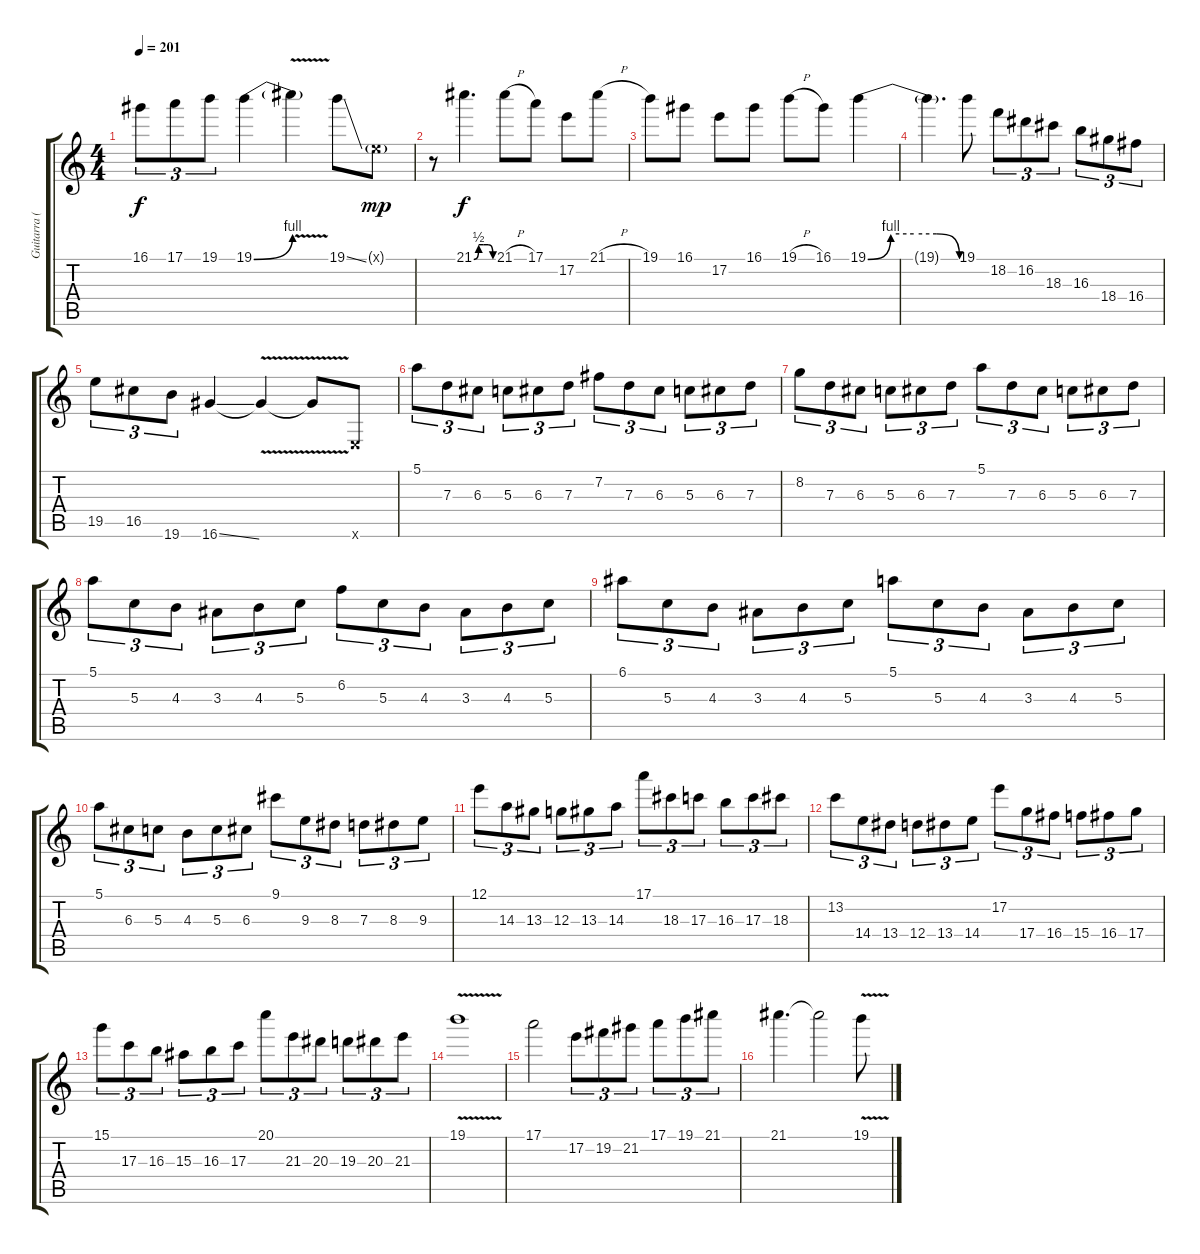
\track ("Guitarra (Morse)" "Guitarra (") {instrument electricguitarclean}
\staff {score tabs}
\tuning (E4 B3 G3 D3 A2 E2) {hide}
\ts (4 4)
\tempo 201
\clef g2
\ks c
16.1.8{tu (3 2) dy f} 17.1.8{tu (3 2)} 19.1.8{tu (3 2)} 19.1{be (bend 0 0 60 4)}.4 19.1{v t}.4 19.1{ss}.8 0.1{g x}.8{dy mp} |
r.8 21.1{be (custom 0 0 15 2 30 2 45 2 60 0)}.4{d dy f} 21.1{h}.8 17.1.8 17.2.8 21.1{h}.8 |
19.1.8 16.1.8 17.2.8 16.1.8 19.1{h}.8 16.1.8 19.1{be (custom 0 0 15 4 30 4 45 4 60 0)}.4 |
19.1{t}.4{d} 19.1.8 18.2.8{tu (3 2)} 16.2.8{tu (3 2)} 18.3.8{tu (3 2)} 16.3.8{tu (3 2)} 18.4.8{tu (3 2)} 16.4.8{tu (3 2)} |
19.5.8{tu (3 2)} 16.5.8{tu (3 2)} 19.6.8{tu (3 2)} 16.6{ss}.4 16.6{v t}.4 16.6{t}.8 0.6{x}.8 |
5.1.8{tu (3 2)} 7.3.8{tu (3 2)} 6.3.8{tu (3 2)} 5.3.8{tu (3 2)} 6.3.8{tu (3 2)} 7.3.8{tu (3 2)} 7.2.8{tu (3 2)} 7.3.8{tu (3 2)} 6.3.8{tu (3 2)} 5.3.8{tu (3 2)} 6.3.8{tu (3 2)} 7.3.8{tu (3 2)} |
8.2.8{tu (3 2)} 7.3.8{tu (3 2)} 6.3.8{tu (3 2)} 5.3.8{tu (3 2)} 6.3.8{tu (3 2)} 7.3.8{tu (3 2)} 5.1.8{tu (3 2)} 7.3.8{tu (3 2)} 6.3.8{tu (3 2)} 5.3.8{tu (3 2)} 6.3.8{tu (3 2)} 7.3.8{tu (3 2)} |
5.1.8{tu (3 2)} 5.3.8{tu (3 2)} 4.3.8{tu (3 2)} 3.3.8{tu (3 2)} 4.3.8{tu (3 2)} 5.3.8{tu (3 2)} 6.2.8{tu (3 2)} 5.3.8{tu (3 2)} 4.3.8{tu (3 2)} 3.3.8{tu (3 2)} 4.3.8{tu (3 2)} 5.3.8{tu (3 2)} |
6.1.8{tu (3 2)} 5.3.8{tu (3 2)} 4.3.8{tu (3 2)} 3.3.8{tu (3 2)} 4.3.8{tu (3 2)} 5.3.8{tu (3 2)} 5.1.8{tu (3 2)} 5.3.8{tu (3 2)} 4.3.8{tu (3 2)} 3.3.8{tu (3 2)} 4.3.8{tu (3 2)} 5.3.8{tu (3 2)} |
5.1.8{tu (3 2)} 6.3.8{tu (3 2)} 5.3.8{tu (3 2)} 4.3.8{tu (3 2)} 5.3.8{tu (3 2)} 6.3.8{tu (3 2)} 9.1.8{tu (3 2)} 9.3.8{tu (3 2)} 8.3.8{tu (3 2)} 7.3.8{tu (3 2)} 8.3.8{tu (3 2)} 9.3.8{tu (3 2)} |
12.1.8{tu (3 2)} 14.3.8{tu (3 2)} 13.3.8{tu (3 2)} 12.3.8{tu (3 2)} 13.3.8{tu (3 2)} 14.3.8{tu (3 2)} 17.1.8{tu (3 2)} 18.3.8{tu (3 2)} 17.3.8{tu (3 2)} 16.3.8{tu (3 2)} 17.3.8{tu (3 2)} 18.3.8{tu (3 2)} |
13.2.8{tu (3 2)} 14.4.8{tu (3 2)} 13.4.8{tu (3 2)} 12.4.8{tu (3 2)} 13.4.8{tu (3 2)} 14.4.8{tu (3 2)} 17.2.8{tu (3 2)} 17.4.8{tu (3 2)} 16.4.8{tu (3 2)} 15.4.8{tu (3 2)} 16.4.8{tu (3 2)} 17.4.8{tu (3 2)} |
15.1.8{tu (3 2)} 17.3.8{tu (3 2)} 16.3.8{tu (3 2)} 15.3.8{tu (3 2)} 16.3.8{tu (3 2)} 17.3.8{tu (3 2)} 20.1.8{tu (3 2)} 21.3.8{tu (3 2)} 20.3.8{tu (3 2)} 19.3.8{tu (3 2)} 20.3.8{tu (3 2)} 21.3.8{tu (3 2)} |
19.1{v}.1 |
17.1.2 17.2.8{tu (3 2)} 19.2.8{tu (3 2)} 21.2.8{tu (3 2)} 17.1.8{tu (3 2)} 19.1.8{tu (3 2)} 21.1.8{tu (3 2)} |
21.1.4{d} 21.1{t}.2 19.1{v}.8
